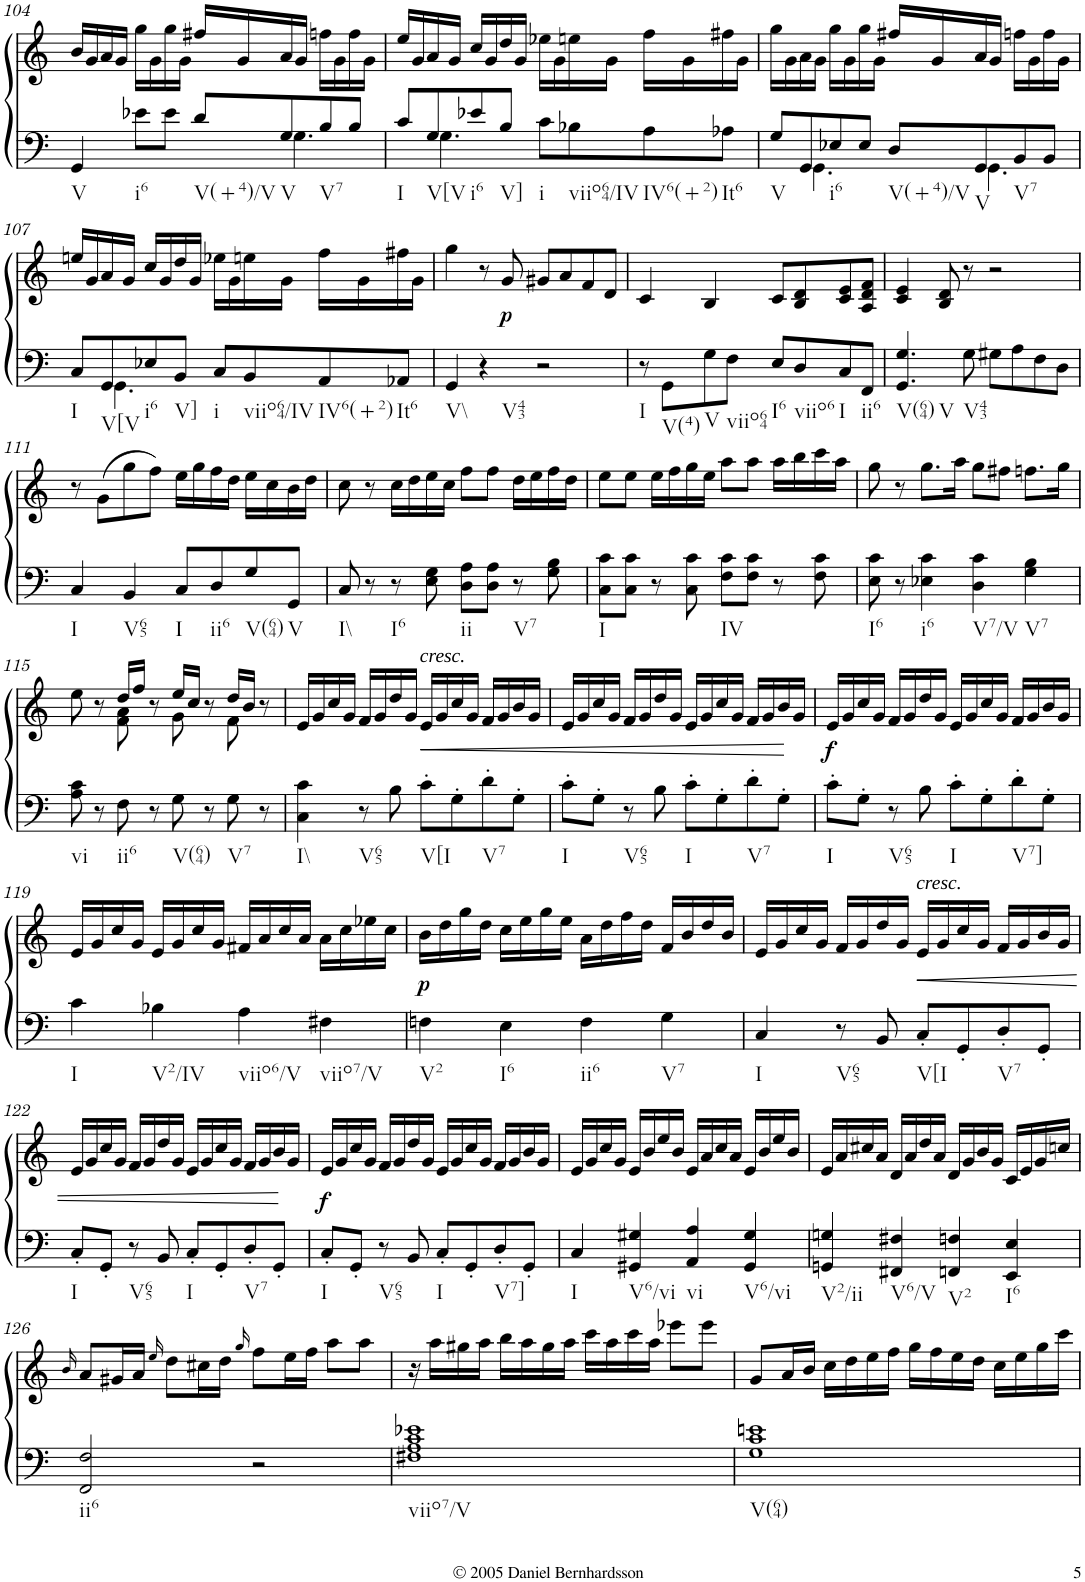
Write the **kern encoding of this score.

**kern	**kern	**dynam
*part1	*part1	*part1
*staff2	*staff1	*staff1/2
*I"Piano	*	*
*I'Pno.	*	*
!!LO:PB:g=z
*clefG2	*clefG2	*
*k[]	*k[]	*
*M4/4	*M4/4	*
*met(c)	*met(c)	*
=104	=104	=104
*^	*	*
!LO:TX:b:t=V	!	!	!
4GG/	2ryy	16b/LL	.
.	.	16g/	.
.	.	16a/	.
.	.	16g/JJ	.
!LO:TX:b:t=i6	!	!	!
8e-X\L	.	16gg\LL	.
.	.	16g\	.
8e-\J	.	16gg\	.
.	.	16g\JJ	.
!LO:TX:b:t=V(+4)/V	!	!	!
8d/L	8ryy	16ff#X/LL	.
.	.	16g/	.
!LO:TX:b:t=V	!	!	!
8G/	4.G\	16a/	.
.	.	16g/JJ	.
!LO:TX:b:t=V7	!	!	!
8B/	.	16ffn\LL	.
.	.	16g\	.
8B/J	.	16ff\	.
.	.	16g\JJ	.
=105	=105	=105	=105
!LO:TX:b:t=I	!	!	!
8c/L	8ryy	16ee/LL	.
.	.	16g/	.
!LO:TX:b:t=V[V	!	!	!
8G/	4.G\	16a/	.
.	.	16g/JJ	.
!LO:TX:b:t=i6	!	!	!
8e-X/	.	16cc/LL	.
.	.	16g/	.
!LO:TX:b:t=V]	!	!	!
8B/J	.	16dd/	.
.	.	16g/JJ	.
!LO:TX:b:t=i	!	!	!
8c\L	2ryy	16ee-X\LL	.
.	.	16g\	.
!LO:TX:b:t=viio64/IV	!	!	!
8B-X\	.	16een\	.
.	.	16g\JJ	.
!LO:TX:b:t=IV6(+2)	!	!	!
8A\	.	16ff\LL	.
.	.	16g\	.
!LO:TX:b:t=It6	!	!	!
8A-X\J	.	16ff#X\	.
.	.	16g\JJ	.
=106	=106	=106	=106
!LO:TX:b:t=V	!	!	!
8G/L	8ryy	16gg\LL	.
.	.	16g\	.
8GG/	4.GG\	16a\	.
.	.	16g\JJ	.
!LO:TX:b:t=i6	!	!	!
8E-X/	.	16gg\LL	.
.	.	16g\	.
8E-/J	.	16gg\	.
.	.	16g\JJ	.
!LO:TX:b:t=V(+4)/V	!	!	!
8D/L	8ryy	16ff#X/LL	.
.	.	16g/	.
!LO:TX:b:t=V	!	!	!
8GG/	4.GG\	16a/	.
.	.	16g/JJ	.
!LO:TX:b:t=V7	!	!	!
8BB/	.	16ffn\LL	.
.	.	16g\	.
8BB/J	.	16ff\	.
.	.	16g\JJ	.
!!LO:LB:g=z
=107	=107	=107	=107
!LO:TX:b:t=I	!	!	!
8C/L	8ryy	16een/LL	.
.	.	16g/	.
!LO:TX:b:t=V[V	!	!	!
8GG/	4.GG\	16a/	.
.	.	16g/JJ	.
!LO:TX:b:t=i6	!	!	!
8E-X/	.	16cc/LL	.
.	.	16g/	.
!LO:TX:b:t=V]	!	!	!
8BB/J	.	16dd/	.
.	.	16g/JJ	.
!LO:TX:b:t=i	!	!	!
8C/L	2ryy	16ee-X\LL	.
.	.	16g\	.
!LO:TX:b:t=viio64/IV	!	!	!
8BB/	.	16een\	.
.	.	16g\JJ	.
!LO:TX:b:t=IV6(+2)	!	!	!
8AA/	.	16ff\LL	.
.	.	16g\	.
!LO:TX:b:t=It6	!	!	!
8AA-X/J	.	16ff#X\	.
.	.	16g\JJ	.
*v	*v	*	*
=108	=108	=108
!LO:TX:b:t=V\\	!	!
4GG/	4gg\	.
!LO:TX:b:t=V43	!	!
4r	8r	.
!	!	!LO:DY:b
.	8g/	p
2r	8g#X/L	.
.	8a/	.
.	8f/	.
.	8d/J	.
=109	=109	=109
!LO:TX:b:t=I	!	!
8r	4c/	.
!LO:TX:b:t=V(4)	!	!
8GG\L	.	.
!LO:TX:b:t=V	!	!
8G\	4B/	.
!LO:TX:b:t=viio64	!	!
8F\J	.	.
!LO:TX:b:t=I6	!	!
8E/L	8c/L	.
!LO:TX:b:t=viio6	!	!
8D/	8B/ 8d/	.
!LO:TX:b:t=I	!	!
8C/	8c/ 8e/	.
!LO:TX:b:t=ii6	!	!
8FF/J	8A/ 8d/ 8f/J	.
=110	=110	=110
!LO:TX:b:t=V(64)	!	!
!LO:TX:b:t=V	!	!
4.GG/ 4.G/	4c/ 4e/	.
.	8B/ 8d/	.
!LO:TX:b:t=V43	!	!
8G\	8r	.
8G#X\L	2r	.
8A\	.	.
8F\	.	.
8D\J	.	.
!!LO:LB:g=z
=111	=111	=111
!LO:TX:b:t=I	!	!
4C/	8r	.
.	(8g\L	.
!LO:TX:b:t=V65	!	!
4BB/	8gg\	.
.	8ff\J)	.
!LO:TX:b:t=I	!	!
8C/L	16ee\LL	.
.	16gg\	.
!LO:TX:b:t=ii6	!	!
8D/	16ff\	.
.	16dd\JJ	.
!LO:TX:b:t=V(64)	!	!
8G/	16ee\LL	.
.	16cc\	.
!LO:TX:b:t=V	!	!
8GG/J	16b\	.
.	16dd\JJ	.
=112	=112	=112
!LO:TX:b:t=I\\	!	!
8C/	8cc\	.
8r	8r	.
!LO:TX:b:t=I6	!	!
8r	16cc\LL	.
.	16dd\	.
8E\ 8G\	16ee\	.
.	16cc\JJ	.
!LO:TX:b:t=ii	!	!
8D\ 8A\L	8ff\L	.
8D\ 8A\J	8ff\J	.
!LO:TX:b:t=V7	!	!
8r	16dd\LL	.
.	16ee\	.
8G\ 8B\	16ff\	.
.	16dd\JJ	.
=113	=113	=113
!LO:TX:b:t=I	!	!
8C\ 8c\L	8ee\L	.
8C\ 8c\J	8ee\J	.
8r	16ee\LL	.
.	16ff\	.
8C\ 8c\	16gg\	.
.	16ee\JJ	.
!LO:TX:b:t=IV	!	!
8F\ 8c\L	8aa\L	.
8F\ 8c\J	8aa\J	.
8r	16aa\LL	.
.	16bb\	.
8F\ 8c\	16ccc\	.
.	16aa\JJ	.
=114	=114	=114
!LO:TX:b:t=I6	!	!
8E\ 8c\	8gg\	.
8r	8r	.
!LO:TX:b:t=i6	!	!
4E-X\ 4c\	8.gg\L	.
.	16aa\Jk	.
!LO:TX:b:t=V7/V	!	!
4D\ 4c\	8gg\L	.
.	8ff#X\J	.
!LO:TX:b:t=V7	!	!
4G\ 4B\	8.ffn\L	.
.	16gg\Jk	.
!!LO:LB:g=z
=115	=115	=115
*	*^	*
!LO:TX:b:t=vi	!	!	!
8A\ 8c\	8ee\	4ryy	.
8r	8r	.	.
!LO:TX:b:t=ii6	!	!	!
8F\	16dd/LL	8f\ 8a\	.
.	16ff/JJ	.	.
8r	8r	8ryy	.
!LO:TX:b:t=V(64)	!	!	!
8G\	16ee/LL	8g\	.
.	16cc/JJ	.	.
8r	8r	8ryy	.
!LO:TX:b:t=V7	!	!	!
8G\	16dd/LL	8f\	.
.	16b/JJ	.	.
8r	8r	8ryy	.
=116	=116	=116	=116
!LO:TX:b:t=I\\	!	!	!
*	*v	*v	*
4C\ 4c\	16e/LL	.
.	16g/	.
.	16cc/	.
.	16g/JJ	.
!LO:TX:b:t=V65	!	!
8r	16f/LL	.
.	16g/	.
8B\	16dd/	.
.	16g/JJ	.
!	!LO:TX:a:i:t=cresc.	!
!LO:TX:b:t=V[I	!	!
!	!	!LO:HP:b
8c'\L	16e/LL	<
.	16g/	.
8G'\	16cc/	.
.	16g/JJ	.
!LO:TX:b:t=V7	!	!
8d'\	16f/LL	.
.	16g/	.
8G'\J	16b/	.
.	16g/JJ	.
=117	=117	=117
!LO:TX:b:t=I	!	!
8c'\L	16e/LL	.
.	16g/	.
8G'\J	16cc/	.
.	16g/JJ	.
!LO:TX:b:t=V65	!	!
8r	16f/LL	.
.	16g/	.
8B\	16dd/	.
.	16g/JJ	.
!LO:TX:b:t=I	!	!
8c'\L	16e/LL	.
.	16g/	.
8G'\	16cc/	.
.	16g/JJ	.
!LO:TX:b:t=V7	!	!
8d'\	16f/LL	.
.	16g/	.
8G'\J	16b/	.
.	16g/JJ	[
=118	=118	=118
!LO:TX:b:t=I	!	!
!	!	!LO:DY:b
8c'\L	16e/LL	f
.	16g/	.
8G'\J	16cc/	.
.	16g/JJ	.
!LO:TX:b:t=V65	!	!
8r	16f/LL	.
.	16g/	.
8B\	16dd/	.
.	16g/JJ	.
!LO:TX:b:t=I	!	!
8c'\L	16e/LL	.
.	16g/	.
8G'\	16cc/	.
.	16g/JJ	.
!LO:TX:b:t=V7]	!	!
8d'\	16f/LL	.
.	16g/	.
8G'\J	16b/	.
.	16g/JJ	.
!!LO:LB:g=z
=119	=119	=119
!LO:TX:b:t=I	!	!
4c\	16e/LL	.
.	16g/	.
.	16cc/	.
.	16g/JJ	.
!LO:TX:b:t=V2/IV	!	!
4B-X\	16e/LL	.
.	16g/	.
.	16cc/	.
.	16g/JJ	.
!LO:TX:b:t=viio6/V	!	!
4A\	16f#X/LL	.
.	16a/	.
.	16cc/	.
.	16a/JJ	.
!LO:TX:b:t=viio7/V	!	!
4F#X\	16a\LL	.
.	16cc\	.
.	16ee-X\	.
.	16cc\JJ	.
=120	=120	=120
!LO:TX:b:t=V2	!	!
!	!	!LO:DY:b
4Fn\	16b\LL	p
.	16dd\	.
.	16gg\	.
.	16dd\JJ	.
!LO:TX:b:t=I6	!	!
4E\	16cc\LL	.
.	16ee\	.
.	16gg\	.
.	16ee\JJ	.
!LO:TX:b:t=ii6	!	!
4F\	16a\LL	.
.	16dd\	.
.	16ff\	.
.	16dd\JJ	.
!LO:TX:b:t=V7	!	!
4G\	16f/LL	.
.	16b/	.
.	16dd/	.
.	16b/JJ	.
=121	=121	=121
!LO:TX:b:t=I	!	!
4C/	16e/LL	.
.	16g/	.
.	16cc/	.
.	16g/JJ	.
!LO:TX:b:t=V65	!	!
8r	16f/LL	.
.	16g/	.
8BB/	16dd/	.
.	16g/JJ	.
!	!LO:TX:a:i:t=cresc.	!
!LO:TX:b:t=V[I	!	!
!	!	!LO:HP:b
8C'/L	16e/LL	<
.	16g/	.
8GG'/	16cc/	.
.	16g/JJ	.
!LO:TX:b:t=V7	!	!
8D'/	16f/LL	.
.	16g/	.
8GG'/J	16b/	.
.	16g/JJ	.
!!LO:LB:g=z
=122	=122	=122
!LO:TX:b:t=I	!	!
8C'/L	16e/LL	.
.	16g/	.
8GG'/J	16cc/	.
.	16g/JJ	.
!LO:TX:b:t=V65	!	!
8r	16f/LL	.
.	16g/	.
8BB/	16dd/	.
.	16g/JJ	.
!LO:TX:b:t=I	!	!
8C'/L	16e/LL	.
.	16g/	.
8GG'/	16cc/	.
.	16g/JJ	.
!LO:TX:b:t=V7	!	!
8D'/	16f/LL	.
.	16g/	.
8GG'/J	16b/	.
.	16g/JJ	[
=123	=123	=123
!LO:TX:b:t=I	!	!
!	!	!LO:DY:b
8C'/L	16e/LL	f
.	16g/	.
8GG'/J	16cc/	.
.	16g/JJ	.
!LO:TX:b:t=V65	!	!
8r	16f/LL	.
.	16g/	.
8BB/	16dd/	.
.	16g/JJ	.
!LO:TX:b:t=I	!	!
8C'/L	16e/LL	.
.	16g/	.
8GG'/	16cc/	.
.	16g/JJ	.
!LO:TX:b:t=V7]	!	!
8D'/	16f/LL	.
.	16g/	.
8GG'/J	16b/	.
.	16g/JJ	.
=124	=124	=124
!LO:TX:b:t=I	!	!
4C/	16e/LL	.
.	16g/	.
.	16cc/	.
.	16g/JJ	.
!LO:TX:b:t=V6/vi	!	!
4GG#X/ 4G#X/	16e/LL	.
.	16b/	.
.	16ee/	.
.	16b/JJ	.
!LO:TX:b:t=vi	!	!
4AA/ 4A/	16e/LL	.
.	16a/	.
.	16cc/	.
.	16a/JJ	.
!LO:TX:b:t=V6/vi	!	!
4GG#/ 4G#/	16e/LL	.
.	16b/	.
.	16ee/	.
.	16b/JJ	.
=125	=125	=125
!LO:TX:b:t=V2/ii	!	!
4GGn/ 4Gn/	16e/LL	.
.	16a/	.
.	16cc#X/	.
.	16a/JJ	.
!LO:TX:b:t=V6/V	!	!
4FF#X/ 4F#X/	16d/LL	.
.	16a/	.
.	16dd/	.
.	16a/JJ	.
!LO:TX:b:t=V2	!	!
4FFn/ 4Fn/	16d/LL	.
.	16g/	.
.	16b/	.
.	16g/JJ	.
!LO:TX:b:t=I6	!	!
4EE/ 4E/	16c/LL	.
.	16e/	.
.	16g/	.
.	16ccn/JJ	.
!!LO:LB:g=z
=126	=126	=126
.	16qb/	.
!LO:TX:b:t=ii6	!	!
2FF/ 2F/	8a/L	.
.	16g#X/L	.
.	16a/JJ	.
.	16qee/	.
.	8dd\L	.
.	16cc#X\L	.
.	16dd\JJ	.
.	16qgg/	.
2r	8ff\L	.
.	16ee\L	.
.	16ff\JJ	.
.	8aa\L	.
.	8aa\J	.
=127	=127	=127
!LO:TX:b:t=viio7/V	!	!
1F#X 1A 1c 1e-X	16r	.
.	16aa\LL	.
.	16gg#X\	.
.	16aa\JJ	.
.	16bb\LL	.
.	16aa\	.
.	16gg#\	.
.	16aa\JJ	.
.	16ccc\LL	.
.	16aa\	.
.	16ccc\	.
.	16aa\JJ	.
.	8eee-X\L	.
.	8eee-\J	.
=128	=128	=128
!LO:TX:b:t=V(64)	!	!
1G 1c 1en	8g/L	.
.	16a/L	.
.	16b/JJ	.
.	16cc\LL	.
.	16dd\	.
.	16ee\	.
.	16ff\JJ	.
.	16gg\LL	.
.	16ff\	.
.	16ee\	.
.	16dd\JJ	.
.	16cc\LL	.
.	16ee\	.
.	16gg\	.
.	16ccc\JJ	.
=	=	=
*-	*-	*-
